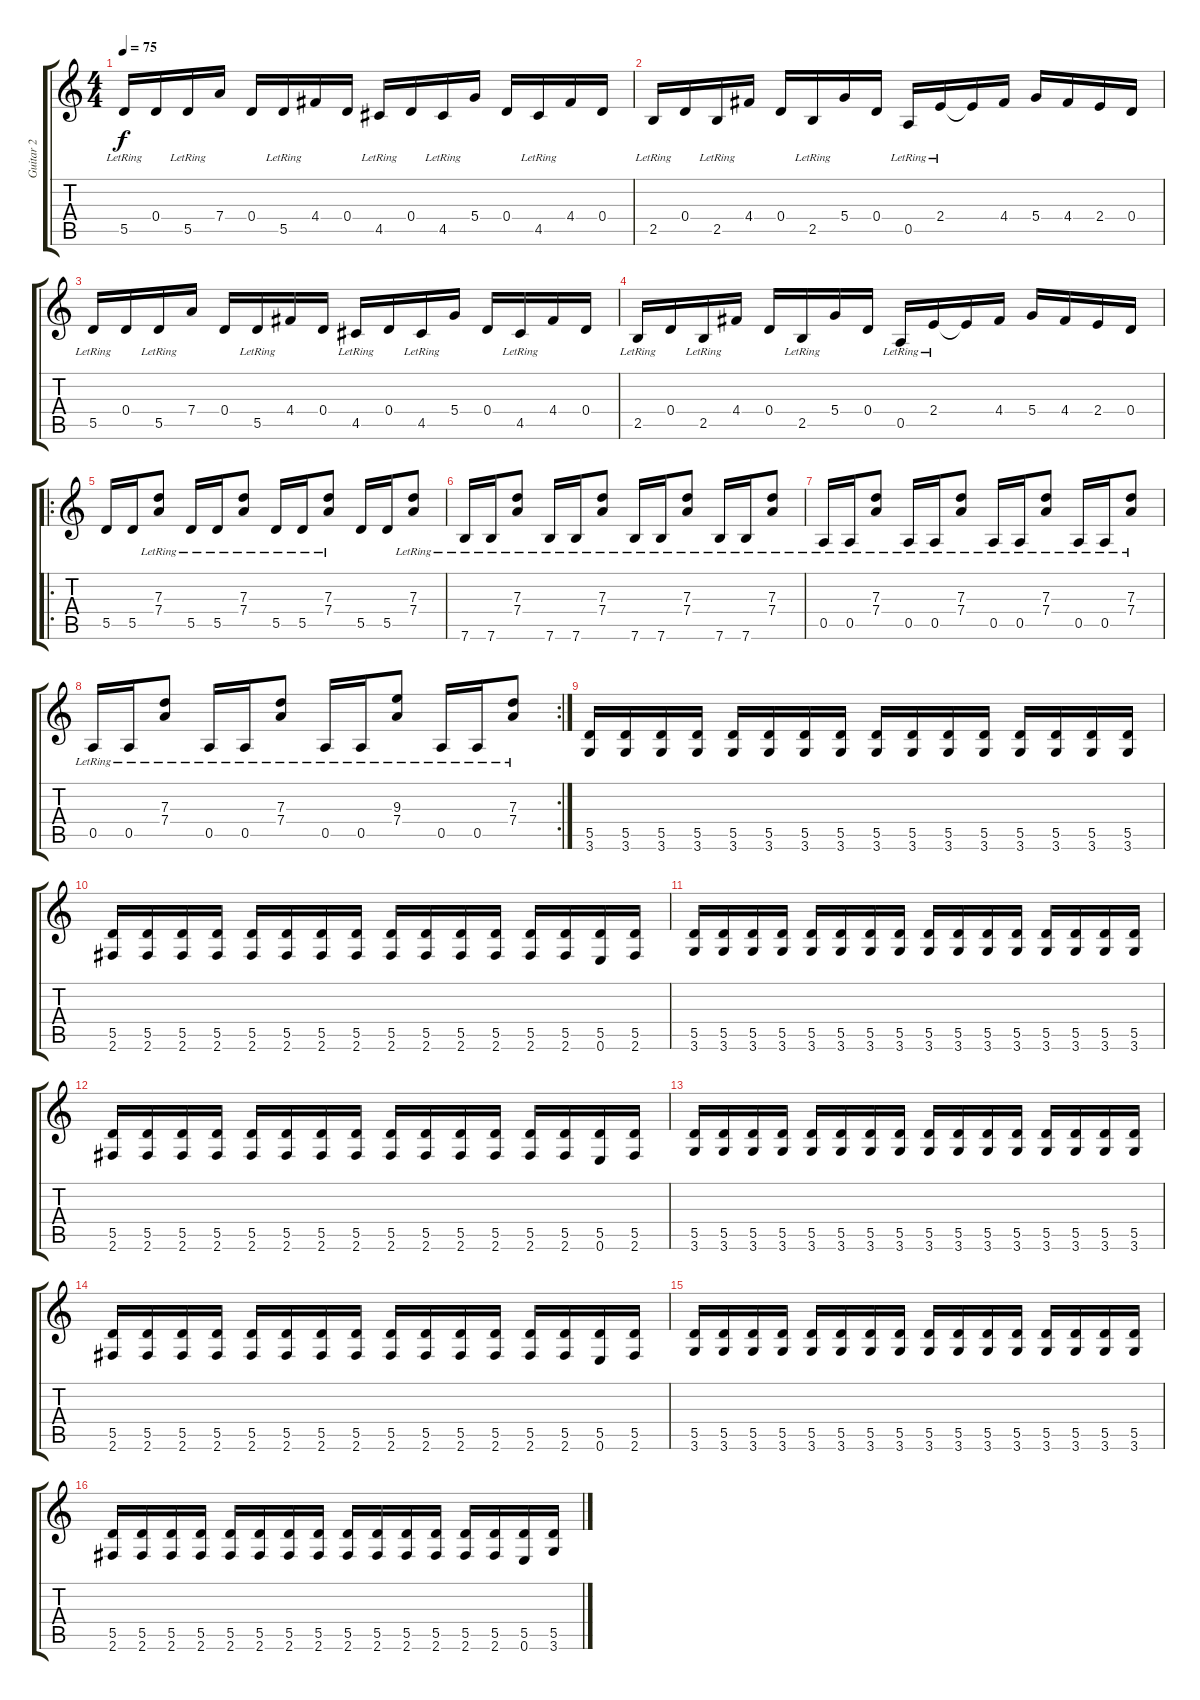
\track ("Guitar 2" "Guitar 2") {instrument electricguitarjazz}
\staff {score tabs}
\tuning (E4 B3 G3 D3 A2 E2) {hide}
\ts (4 4)
\tempo 75
\clef g2
\ks c
5.5{lr}.16{dy f instrument electricguitarjazz} 0.4.16 5.5{lr}.16 7.4.16 0.4.16 5.5{lr}.16 4.4.16 0.4.16 4.5{lr}.16 0.4.16 4.5{lr}.16 5.4.16 0.4.16 4.5{lr}.16 4.4.16 0.4.16 |
2.5{lr}.16 0.4.16 2.5{lr}.16 4.4.16 0.4.16 2.5{lr}.16 5.4.16 0.4.16 0.5{lr}.16 2.4{lr}.16 2.4{t}.16 4.4.16 5.4.16 4.4.16 2.4.16 0.4.16 |
5.5{lr}.16 0.4.16 5.5{lr}.16 7.4.16 0.4.16 5.5{lr}.16 4.4.16 0.4.16 4.5{lr}.16 0.4.16 4.5{lr}.16 5.4.16 0.4.16 4.5{lr}.16 4.4.16 0.4.16 |
2.5{lr}.16 0.4.16 2.5{lr}.16 4.4.16 0.4.16 2.5{lr}.16 5.4.16 0.4.16 0.5{lr}.16 2.4{lr}.16 2.4{t}.16 4.4.16 5.4.16 4.4.16 2.4.16 0.4.16 |
\ro
5.5.16 5.5.16 (7.3{lr} 7.4{lr}).8 5.5{lr}.16 5.5{lr}.16 (7.3{lr} 7.4{lr}).8 5.5{lr}.16 5.5{lr}.16 (7.3{lr} 7.4{lr}).8 5.5.16 5.5.16 (7.3{lr} 7.4{lr}).8 |
7.6{lr}.16 7.6{lr}.16 (7.3{lr} 7.4{lr}).8 7.6{lr}.16 7.6{lr}.16 (7.3{lr} 7.4{lr}).8 7.6{lr}.16 7.6{lr}.16 (7.3{lr} 7.4{lr}).8 7.6{lr}.16 7.6{lr}.16 (7.3{lr} 7.4{lr}).8 |
0.5{lr}.16 0.5{lr}.16 (7.3{lr} 7.4{lr}).8 0.5{lr}.16 0.5{lr}.16 (7.3{lr} 7.4{lr}).8 0.5{lr}.16 0.5{lr}.16 (7.3{lr} 7.4{lr}).8 0.5{lr}.16 0.5{lr}.16 (7.3{lr} 7.4{lr}).8 |
\rc 2
0.5{lr}.16 0.5{lr}.16 (7.3{lr} 7.4{lr}).8 0.5{lr}.16 0.5{lr}.16 (7.3{lr} 7.4{lr}).8 0.5{lr}.16 0.5{lr}.16 (9.3{lr} 7.4{lr}).8 0.5{lr}.16 0.5{lr}.16 (7.3{lr} 7.4{lr}).8 |
(5.5 3.6).16{volume 4 balance 0 instrument overdrivenguitar} (5.5 3.6).16 (5.5 3.6).16 (5.5 3.6).16 (5.5 3.6).16 (5.5 3.6).16 (5.5 3.6).16 (5.5 3.6).16 (5.5 3.6).16 (5.5 3.6).16 (5.5 3.6).16 (5.5 3.6).16 (5.5 3.6).16 (5.5 3.6).16 (5.5 3.6).16 (5.5 3.6).16 |
(5.5 2.6).16 (5.5 2.6).16 (5.5 2.6).16 (5.5 2.6).16 (5.5 2.6).16 (5.5 2.6).16 (5.5 2.6).16 (5.5 2.6).16 (5.5 2.6).16 (5.5 2.6).16 (5.5 2.6).16 (5.5 2.6).16 (5.5 2.6).16 (5.5 2.6).16 (5.5 0.6).16 (5.5 2.6).16 |
(5.5 3.6).16 (5.5 3.6).16 (5.5 3.6).16 (5.5 3.6).16 (5.5 3.6).16 (5.5 3.6).16 (5.5 3.6).16 (5.5 3.6).16 (5.5 3.6).16 (5.5 3.6).16 (5.5 3.6).16 (5.5 3.6).16 (5.5 3.6).16 (5.5 3.6).16 (5.5 3.6).16 (5.5 3.6).16 |
(5.5 2.6).16 (5.5 2.6).16 (5.5 2.6).16 (5.5 2.6).16 (5.5 2.6).16 (5.5 2.6).16 (5.5 2.6).16 (5.5 2.6).16 (5.5 2.6).16 (5.5 2.6).16 (5.5 2.6).16 (5.5 2.6).16 (5.5 2.6).16 (5.5 2.6).16 (5.5 0.6).16 (5.5 2.6).16 |
(5.5 3.6).16{volume 4 balance 0 instrument overdrivenguitar} (5.5 3.6).16 (5.5 3.6).16 (5.5 3.6).16 (5.5 3.6).16 (5.5 3.6).16 (5.5 3.6).16 (5.5 3.6).16 (5.5 3.6).16 (5.5 3.6).16 (5.5 3.6).16 (5.5 3.6).16 (5.5 3.6).16 (5.5 3.6).16 (5.5 3.6).16 (5.5 3.6).16 |
(5.5 2.6).16 (5.5 2.6).16 (5.5 2.6).16 (5.5 2.6).16 (5.5 2.6).16 (5.5 2.6).16 (5.5 2.6).16 (5.5 2.6).16 (5.5 2.6).16 (5.5 2.6).16 (5.5 2.6).16 (5.5 2.6).16 (5.5 2.6).16 (5.5 2.6).16 (5.5 0.6).16 (5.5 2.6).16 |
(5.5 3.6).16{volume 4 balance 0 instrument overdrivenguitar} (5.5 3.6).16 (5.5 3.6).16 (5.5 3.6).16 (5.5 3.6).16 (5.5 3.6).16 (5.5 3.6).16 (5.5 3.6).16 (5.5 3.6).16 (5.5 3.6).16 (5.5 3.6).16 (5.5 3.6).16 (5.5 3.6).16 (5.5 3.6).16 (5.5 3.6).16 (5.5 3.6).16 |
(5.5 2.6).16 (5.5 2.6).16 (5.5 2.6).16 (5.5 2.6).16 (5.5 2.6).16 (5.5 2.6).16 (5.5 2.6).16 (5.5 2.6).16 (5.5 2.6).16 (5.5 2.6).16 (5.5 2.6).16 (5.5 2.6).16 (5.5 2.6).16 (5.5 2.6).16 (5.5 0.6).16 (5.5 3.6).16
